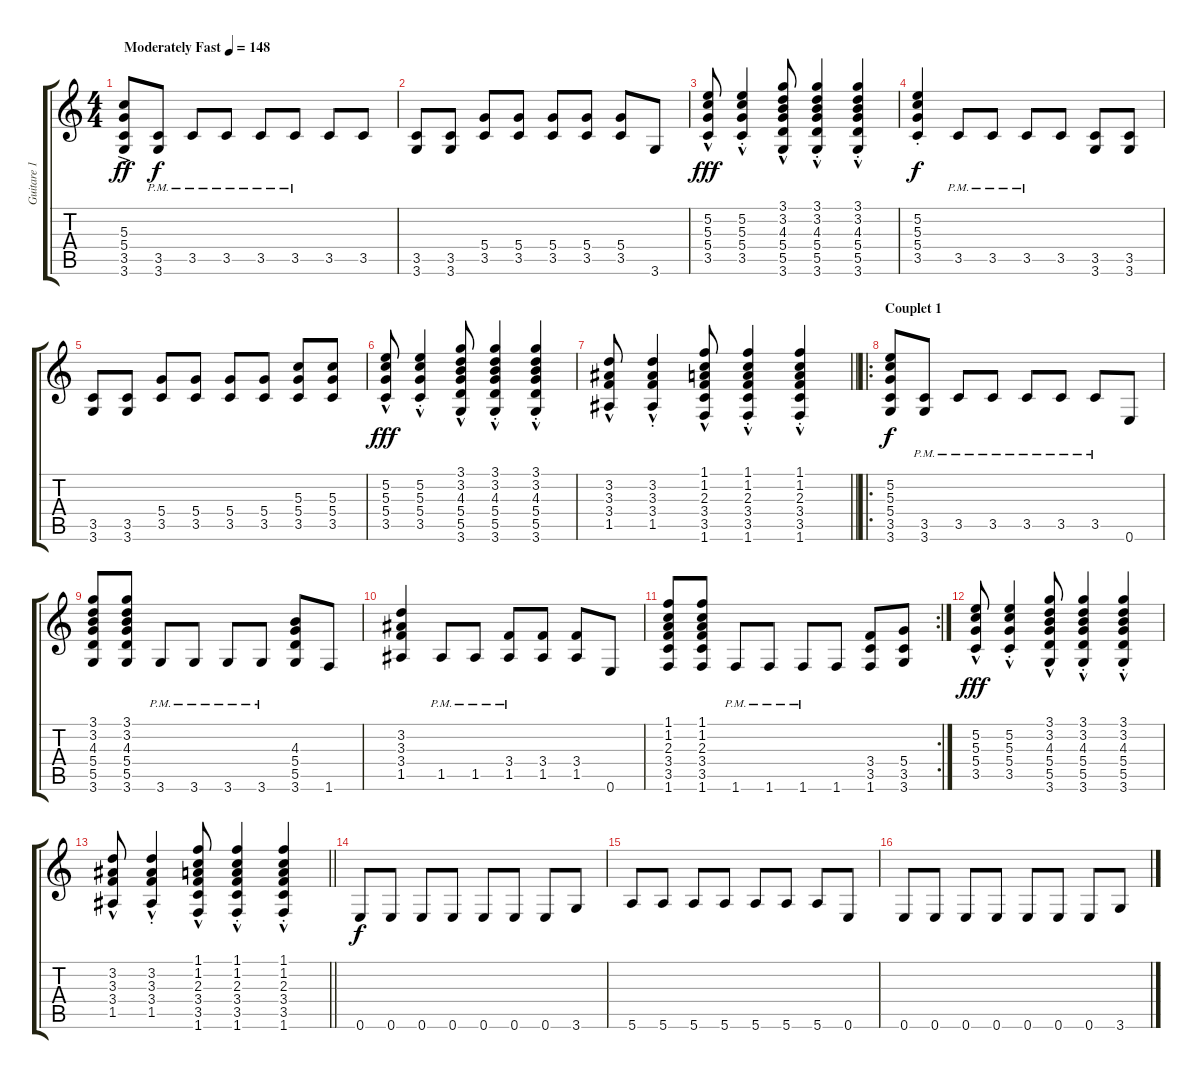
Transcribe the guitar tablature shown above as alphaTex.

\track ("Guitare 1" "Guitare 1") {instrument distortionguitar}
\staff {score tabs}
\tuning (E4 B3 G3 D3 A2 E2) {hide}
\ts (4 4)
\tempo (148 "Moderately Fast")
\clef g2
\ks c
(5.3{ac} 5.4 3.5 3.6).8{dy ff instrument distortionguitar} (3.5{pm} 3.6{pm}).8{dy f} 3.5{pm}.8 3.5{pm}.8 3.5{pm}.8 3.5{pm}.8 3.5.8 3.5.8 |
(3.5 3.6).8 (3.5 3.6).8 (5.4 3.5).8 (5.4 3.5).8 (5.4 3.5).8 (5.4 3.5).8 (5.4 3.5).8 3.6.8 |
(5.2 5.3 5.4{hac} 3.5{hac}).8{dy fff} (5.2{st} 5.3{st} 5.4{hac st} 3.5{hac st}).4 (3.1 3.2 4.3 5.4 5.5{hac} 3.6{hac}).8 (3.1{st} 3.2{st} 4.3{st} 5.4{st} 5.5{hac st} 3.6{hac st}).4 (3.1{st} 3.2{st} 4.3{st} 5.4{st} 5.5{hac st} 3.6{hac}).4 |
(5.2{st} 5.3 5.4 3.5).4{dy f} 3.5{pm}.8 3.5{pm}.8 3.5{pm}.8 3.5.8 (3.5 3.6).8 (3.5 3.6).8 |
(3.5 3.6).8 (3.5 3.6).8 (5.4 3.5).8 (5.4 3.5).8 (5.4 3.5).8 (5.4 3.5).8 (5.3 5.4 3.5).8 (5.3 5.4 3.5).8 |
(5.2 5.3 5.4{hac} 3.5{hac}).8{dy fff} (5.2{st} 5.3{st} 5.4{hac st} 3.5{hac st}).4 (3.1 3.2 4.3 5.4 5.5{hac} 3.6{hac}).8 (3.1{st} 3.2{st} 4.3{st} 5.4{st} 5.5{hac st} 3.6{hac st}).4 (3.1{st} 3.2{st} 4.3{st} 5.4{st} 5.5{hac st} 3.6{hac}).4 |
\barLineRight lightlight
(3.2 3.3 3.4{hac} 1.5{hac}).8 (3.2 3.3 3.4{hac} 1.5{hac st}).4 (1.1 1.2 2.3 3.4{hac} 3.5{hac} 1.6{hac}).8 (1.1{st} 1.2{st} 2.3{st} 3.4{hac st} 3.5{hac st} 1.6{hac st}).4 (1.1{st} 1.2{st} 2.3{st} 3.4{hac st} 3.5{hac st} 1.6{hac st}).4 |
\ro
\section ("" "Couplet 1")
(5.2 5.3 5.4 3.5 3.6).8{dy f} (3.5{pm} 3.6{pm}).8 3.5{pm}.8 3.5{pm}.8 3.5{pm}.8 3.5{pm}.8 3.5{pm}.8 0.6.8 |
(3.1 3.2 4.3 5.4 5.5 3.6).8 (3.1 3.2 4.3 5.4 5.5 3.6).8 3.6{pm}.8 3.6{pm}.8 3.6{pm}.8 3.6{pm}.8 (4.3 5.4 5.5 3.6).8 1.6.8 |
(3.2 3.3 3.4 1.5).4 1.5{pm}.8 1.5{pm}.8 (3.4{pm} 1.5{pm}).8 (3.4 1.5).8 (3.4 1.5).8 0.6.8 |
\rc 2
(1.1 1.2 2.3 3.4 3.5 1.6).8 (1.1 1.2 2.3 3.4 3.5 1.6).8 1.6{pm}.8 1.6{pm}.8 1.6{pm}.8 1.6.8 (3.4 3.5 1.6).8 (5.4 3.5 3.6).8 |
(5.2 5.3 5.4{hac} 3.5{hac}).8{dy fff} (5.2{st} 5.3{st} 5.4{hac st} 3.5{hac st}).4 (3.1 3.2 4.3 5.4 5.5{hac} 3.6{hac}).8 (3.1{st} 3.2{st} 4.3{st} 5.4{st} 5.5{hac st} 3.6{hac st}).4 (3.1{st} 3.2{st} 4.3{st} 5.4{st} 5.5{hac st} 3.6{hac}).4 |
\barLineRight lightlight
(3.2 3.3 3.4{hac} 1.5{hac}).8 (3.2 3.3 3.4{hac} 1.5{hac st}).4 (1.1 1.2 2.3 3.4{hac} 3.5{hac} 1.6{hac}).8 (1.1{st} 1.2{st} 2.3{st} 3.4{hac st} 3.5{hac st} 1.6{hac st}).4 (1.1{st} 1.2{st} 2.3{st} 3.4{hac st} 3.5{hac st} 1.6{hac st}).4 |
0.6.8{dy f} 0.6.8 0.6.8 0.6.8 0.6.8 0.6.8 0.6.8 3.6.8 |
5.6.8 5.6.8 5.6.8 5.6.8 5.6.8 5.6.8 5.6.8 0.6.8 |
0.6.8 0.6.8 0.6.8 0.6.8 0.6.8 0.6.8 0.6.8 3.6.8
